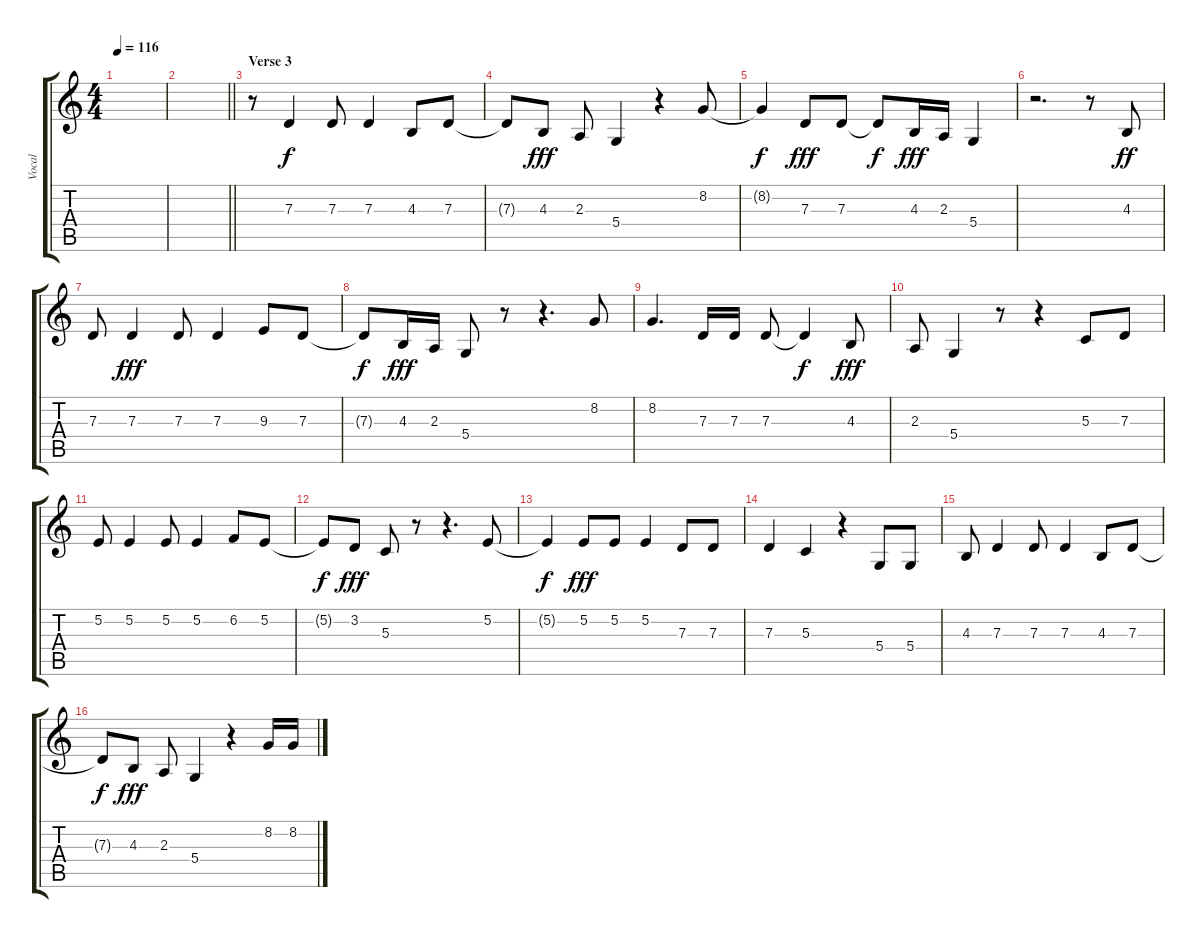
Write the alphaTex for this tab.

\track ("Vocal" "Vocal") {instrument lead6voice}
\staff {score tabs}
\tuning (E4 B3 G3 D3 A2 E2) {hide}
\ts (4 4)
\tempo 116
\clef g2
\ks c
|
\barLineRight lightlight
|
\section ("" "Verse 3")
r.8 7.3.4 7.3.8 7.3.4 4.3.8 7.3.8 |
7.3{t}.8{dy f} 4.3.8{dy fff} 2.3.8 5.4.4 r.4 8.2.8 |
8.2{t}.4{dy f} 7.3.8{dy fff} 7.3.8 7.3{t}.8{dy f} 4.3.16{dy fff} 2.3.16 5.4.4 |
r.2{d} r.8 4.3.8{dy ff} |
7.3.8 7.3.4{dy fff} 7.3.8 7.3.4 9.3.8 7.3.8 |
7.3{t}.8{dy f} 4.3.16{dy fff} 2.3.16 5.4.8 r.8 r.4{d} 8.2.8 |
8.2.4{d} 7.3.16 7.3.16 7.3.8 7.3{t}.4{dy f} 4.3.8{dy fff} |
2.3.8 5.4.4 r.8 r.4 5.3.8 7.3.8 |
5.2.8 5.2.4 5.2.8 5.2.4 6.2.8 5.2.8 |
5.2{t}.8{dy f} 3.2.8{dy fff} 5.3.8 r.8 r.4{d} 5.2.8 |
5.2{t}.4{dy f} 5.2.8{dy fff} 5.2.8 5.2.4 7.3.8 7.3.8 |
7.3.4 5.3.4 r.4 5.4.8 5.4.8 |
4.3.8 7.3.4 7.3.8 7.3.4 4.3.8 7.3.8 |
7.3{t}.8{dy f} 4.3.8{dy fff} 2.3.8 5.4.4 r.4 8.2.16 8.2.16
